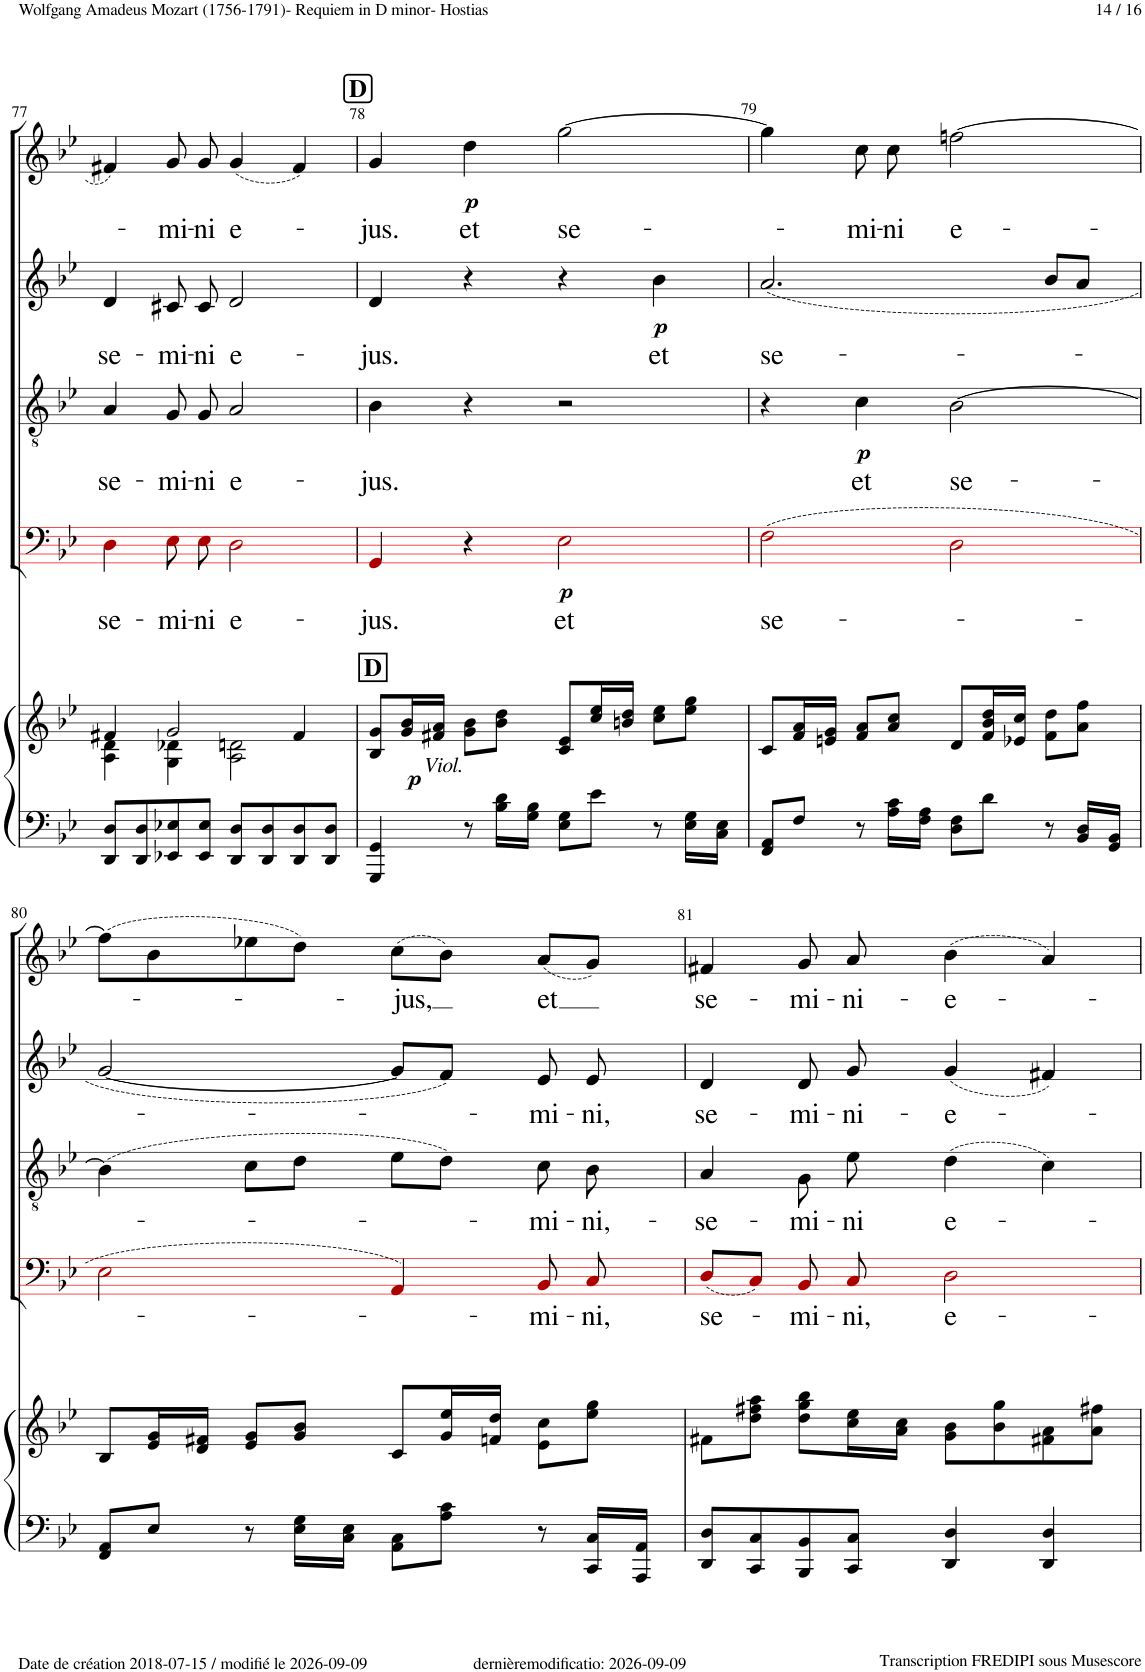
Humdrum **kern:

**kern	**kern	**dynam	**kern	**text	**dynam	**kern	**text	**dynam	**kern	**text	**dynam	**kern	**text	**dynam
*part5	*part5	*part5	*part4	*part4	*part4	*part3	*part3	*part3	*part2	*part2	*part2	*part1	*part1	*part1
*staff6	*staff5	*staff5/6	*staff4	*staff4	*staff4	*staff3	*staff3	*staff3	*staff2	*staff2	*staff2	*staff1	*staff1	*staff1
*I"Piano	*	*	*I"Bass	*	*	*I"Tenor	*	*	*I"Alto	*	*	*I"Soprano	*	*
*I'Pno	*	*	*	*	*	*	*	*	*	*	*	*	*	*
!!LO:PB:g=z
*clefF4	*clefG2	*	*clefF4	*	*	*clefGv2	*	*	*clefG2	*	*	*clefG2	*	*
*	*	*	*ITrd8c14	*	*	*	*	*	*	*	*	*	*	*
*k[b-e-]	*k[b-e-]	*	*k[b-e-]	*	*	*k[b-e-]	*	*	*k[b-e-]	*	*	*k[b-e-]	*	*
*M4/4	*M4/4	*	*M4/4	*	*	*M4/4	*	*	*M4/4	*	*	*M4/4	*	*
*met(c)	*met(c)	*	*met(c)	*	*	*met(c)	*	*	*met(c)	*	*	*met(c)	*	*
=77	=77	=77	=77	=77	=77	=77	=77	=77	=77	=77	=77	=77	=77	=77
*	*^	*	*	*	*	*	*	*	*	*	*	*	*	*
!	!	!	!	!	!LO:LY:b	!	!	!LO:LY:b	!	!	!LO:LY:b	!	!	!	!
8DD/ 8D/L	4f#X/	4A\ 4d\	.	4D!i\	se-	.	4A!/	se-	.	4d!/	se-	.	4f#X!/	.	.
8DD/ 8D/	.	.	.	.	.	.	.	.	.	.	.	.	.	.	.
!	!	!	!	!	!LO:LY:b	!	!	!LO:LY:b	!	!	!LO:LY:b	!	!	!LO:LY:b	!
8EE-X/ 8E-X/	2g/	4G\ 4d-X\	.	8E-!i\	-mi-	.	8G!/	-mi-	.	8c#X!/	-mi-	.	8g!/	-mi-	.
!	!	!	!	!	!LO:LY:b	!	!	!LO:LY:b	!	!	!LO:LY:b	!	!	!LO:LY:b	!
8EE-/ 8E-/J	.	.	.	8E-!i\	-ni	.	8G!/	-ni	.	8c#!/	-ni	.	8g!/	-ni	.
!	!	!	!	!	!LO:LY:b	!	!	!LO:LY:b	!	!	!LO:LY:b	!	!	!LO:LY:b	!
8DD/ 8D/L	.	2A\ 2dn\	.	2D!i\	e-	.	2A!/	e-	.	2d!/	e-	.	(4g!/	e-	.
8DD/ 8D/	.	.	.	.	.	.	.	.	.	.	.	.	.	.	.
8DD/ 8D/	4f#/	.	.	.	.	.	.	.	.	.	.	.	4f#!/)	.	.
8DD/ 8D/J	.	.	.	.	.	.	.	.	.	.	.	.	.	.	.
*	*v	*v	*	*	*	*	*	*	*	*	*	*	*	*	*
!!LO:REH:place=s1:a:B:cj:fs=14:t=D
=78	=78	=78	=78	=78	=78	=78	=78	=78	=78	=78	=78	=78	=78	=78
!	!LO:TX:a:B:t=D	!	!	!	!	!	!	!	!	!	!	!	!	!
!	!	!	!	!LO:LY:b	!	!	!LO:LY:b	!	!	!LO:LY:b	!	!	!LO:LY:b	!
4GGG/ 4GG/	8B-/ 8g/L	.	4GG!i/	-jus.	.	4B-!\	-jus.	.	4d!/	-jus.	.	4g'~!/	-jus.	.
!	!LO:TX:b:i:t=Viol.	!	!	!	!	!	!	!	!	!	!	!	!	!
!	!	!LO:DY:b	!	!	!	!	!	!	!	!	!	!	!	!
.	16g/ 16b-/L	p	.	.	.	.	.	.	.	.	.	.	.	.
.	16f#X/ 16a/JJ	.	.	.	.	.	.	.	.	.	.	.	.	.
!	!	!	!	!	!	!	!	!	!	!	!	!	!LO:LY:b	!LO:DY:b
8r	8g\ 8b-\L	.	4r	.	.	4r	.	.	4r	.	.	4dd!\	et	p
16B-\ 16d\LL	8b-\ 8dd\J	.	.	.	.	.	.	.	.	.	.	.	.	.
16G\ 16B-\JJ	.	.	.	.	.	.	.	.	.	.	.	.	.	.
!	!	!	!	!LO:LY:b	!LO:DY:b	!	!	!	!	!	!	!	!LO:LY:b	!
8E-\ 8G\L	8c/ 8e-/L	.	2E-!i\	et	p	2r	.	.	4r	.	.	[2gg!\	se-	.
8e-\J	16cc/ 16ee-/L	.	.	.	.	.	.	.	.	.	.	.	.	.
.	16bn/ 16dd/JJ	.	.	.	.	.	.	.	.	.	.	.	.	.
!	!	!	!	!	!	!	!	!	!	!LO:LY:b	!LO:DY:b	!	!	!
8r	8cc\ 8ee-\L	.	.	.	.	.	.	.	4b-!\	et	p	.	.	.
16E-\ 16G\LL	8ee-\ 8gg\J	.	.	.	.	.	.	.	.	.	.	.	.	.
16C\ 16E-\JJ	.	.	.	.	.	.	.	.	.	.	.	.	.	.
=79	=79	=79	=79	=79	=79	=79	=79	=79	=79	=79	=79	=79	=79	=79
!	!	!	!	!LO:LY:b	!	!	!	!	!	!LO:LY:b	!	!	!	!
8FF/ 8AA/L	8c/L	.	(2F!i\	se-	.	4r	.	.	(2.a!/	se-	.	4gg!\]	.	.
8F/J	16f/ 16a/L	.	.	.	.	.	.	.	.	.	.	.	.	.
.	16en/ 16g/JJ	.	.	.	.	.	.	.	.	.	.	.	.	.
!	!	!	!	!	!	!	!LO:LY:b	!LO:DY:b	!	!	!	!	!LO:LY:b	!
8r	8f/ 8a/L	.	.	.	.	4c!\	et	p	.	.	.	8cc!\	-mi-	.
!	!	!	!	!	!	!	!	!	!	!	!	!	!LO:LY:b	!
16A\ 16c\LL	8a/ 8cc/J	.	.	.	.	.	.	.	.	.	.	8cc!\	-ni	.
16F\ 16A\JJ	.	.	.	.	.	.	.	.	.	.	.	.	.	.
!	!	!	!	!	!	!	!LO:LY:b	!	!	!	!	!	!LO:LY:b	!
8D\ 8F\L	8d/L	.	2D!i\	.	.	[2B-!\	se-	.	.	.	.	[2ffn!\	e-	.
8d\J	16f/ 16b-/ 16dd/L	.	.	.	.	.	.	.	.	.	.	.	.	.
.	16e-X/ 16cc/JJ	.	.	.	.	.	.	.	.	.	.	.	.	.
8r	8f\ 8dd\L	.	.	.	.	.	.	.	8b-!/L	.	.	.	.	.
16BB-/ 16D/LL	8a\ 8ff\J	.	.	.	.	.	.	.	8a!/J	.	.	.	.	.
16GG/ 16BB-/JJ	.	.	.	.	.	.	.	.	.	.	.	.	.	.
!!LO:LB:g=z
=80	=80	=80	=80	=80	=80	=80	=80	=80	=80	=80	=80	=80	=80	=80
8FF/ 8AA/L	8B-/L	.	2E-!i\	.	.	(4B-!\]	.	.	[2g!/	.	.	(8ff!\L]	.	.
8E-/J	16e-/ 16g/L	.	.	.	.	.	.	.	.	.	.	8b-!\	.	.
.	16d/ 16f#X/JJ	.	.	.	.	.	.	.	.	.	.	.	.	.
8r	8e-/ 8g/L	.	.	.	.	8c!\L	.	.	.	.	.	8ee-X!\	.	.
16E-\ 16G\LL	8g/ 8b-/J	.	.	.	.	8d!\J	.	.	.	.	.	8dd!\J)	.	.
16C\ 16E-\JJ	.	.	.	.	.	.	.	.	.	.	.	.	.	.
!	!	!	!	!	!	!	!	!	!	!	!	!	!LO:LY:b	!
8AA\ 8C\L	8c/L	.	4AA!i/)	.	.	8e-!\L	.	.	8g!/L]	.	.	(8cc!\L	-jus,	.
8A\ 8c\J	16g/ 16ee-/L	.	.	.	.	8d!\J)	.	.	8f!/J)	.	.	8b-'~!\J)	.	.
.	16fn/ 16dd/JJ	.	.	.	.	.	.	.	.	.	.	.	.	.
!	!	!	!	!LO:LY:b	!	!	!LO:LY:b	!	!	!LO:LY:b	!	!	!LO:LY:b	!
8r	8e-\ 8cc\L	.	8BB-!i/	-mi-	.	8c!\	-mi-	.	8e-!/	-mi-	.	(8a!/L	et	.
!	!	!	!	!LO:LY:b	!	!	!LO:LY:b	!	!	!LO:LY:b	!	!	!	!
16CC/ 16C/LL	8ee-\ 8gg\J	.	8C'~!i/	-ni,	.	8B-'~!\	-ni,-	.	8e-'~!/	-ni,	.	8g!/J)	.	.
16AAA/ 16AA/JJ	.	.	.	.	.	.	.	.	.	.	.	.	.	.
=81	=81	=81	=81	=81	=81	=81	=81	=81	=81	=81	=81	=81	=81	=81
!	!	!	!	!LO:LY:b	!	!	!LO:LY:b	!	!	!LO:LY:b	!	!	!LO:LY:b	!
8DD/ 8D/L	8f#X\L	.	(8D!i/L	se-	.	4A!/	-se-	.	4d!/	se-	.	4f#X!/	se-	.
8CC/ 8C/	8dd\ 8ff#X\ 8aa\J	.	8C!i/J)	.	.	.	.	.	.	.	.	.	.	.
!	!	!	!	!LO:LY:b	!	!	!LO:LY:b	!	!	!LO:LY:b	!	!	!LO:LY:b	!
8BBB-/ 8BB-/	8dd\ 8gg\ 8bb-\L	.	8BB-!i/	-mi-	.	8G!\	-mi-	.	8d!/	-mi-	.	8g!/	-mi-	.
!	!	!	!	!LO:LY:b	!	!	!LO:LY:b	!	!	!LO:LY:b	!	!	!LO:LY:b	!
8CC/ 8C/J	16cc\ 16ee-\L	.	8C!i/	-ni,	.	8e-!\	-ni	.	8g!/	-ni-	.	8a!/	-ni-	.
.	16a\ 16cc\JJ	.	.	.	.	.	.	.	.	.	.	.	.	.
!	!	!	!	!LO:LY:b	!	!	!LO:LY:b	!	!	!LO:LY:b	!	!	!LO:LY:b	!
4DD/ 4D/	8g\ 8b-\L	.	2D!i\	e-	.	(4d!\	e-	.	(4g!/	-e-	.	(4b-!\	-e-	.
.	8b-\ 8gg\	.	.	.	.	.	.	.	.	.	.	.	.	.
4DD/ 4D/	8f#X\ 8a\	.	.	.	.	4c!\)	.	.	4f#X!/)	.	.	4a!/)	.	.
.	8a\ 8ff#X\J	.	.	.	.	.	.	.	.	.	.	.	.	.
=	=	=	=	=	=	=	=	=	=	=	=	=	=	=
*-	*-	*-	*-	*-	*-	*-	*-	*-	*-	*-	*-	*-	*-	*-
